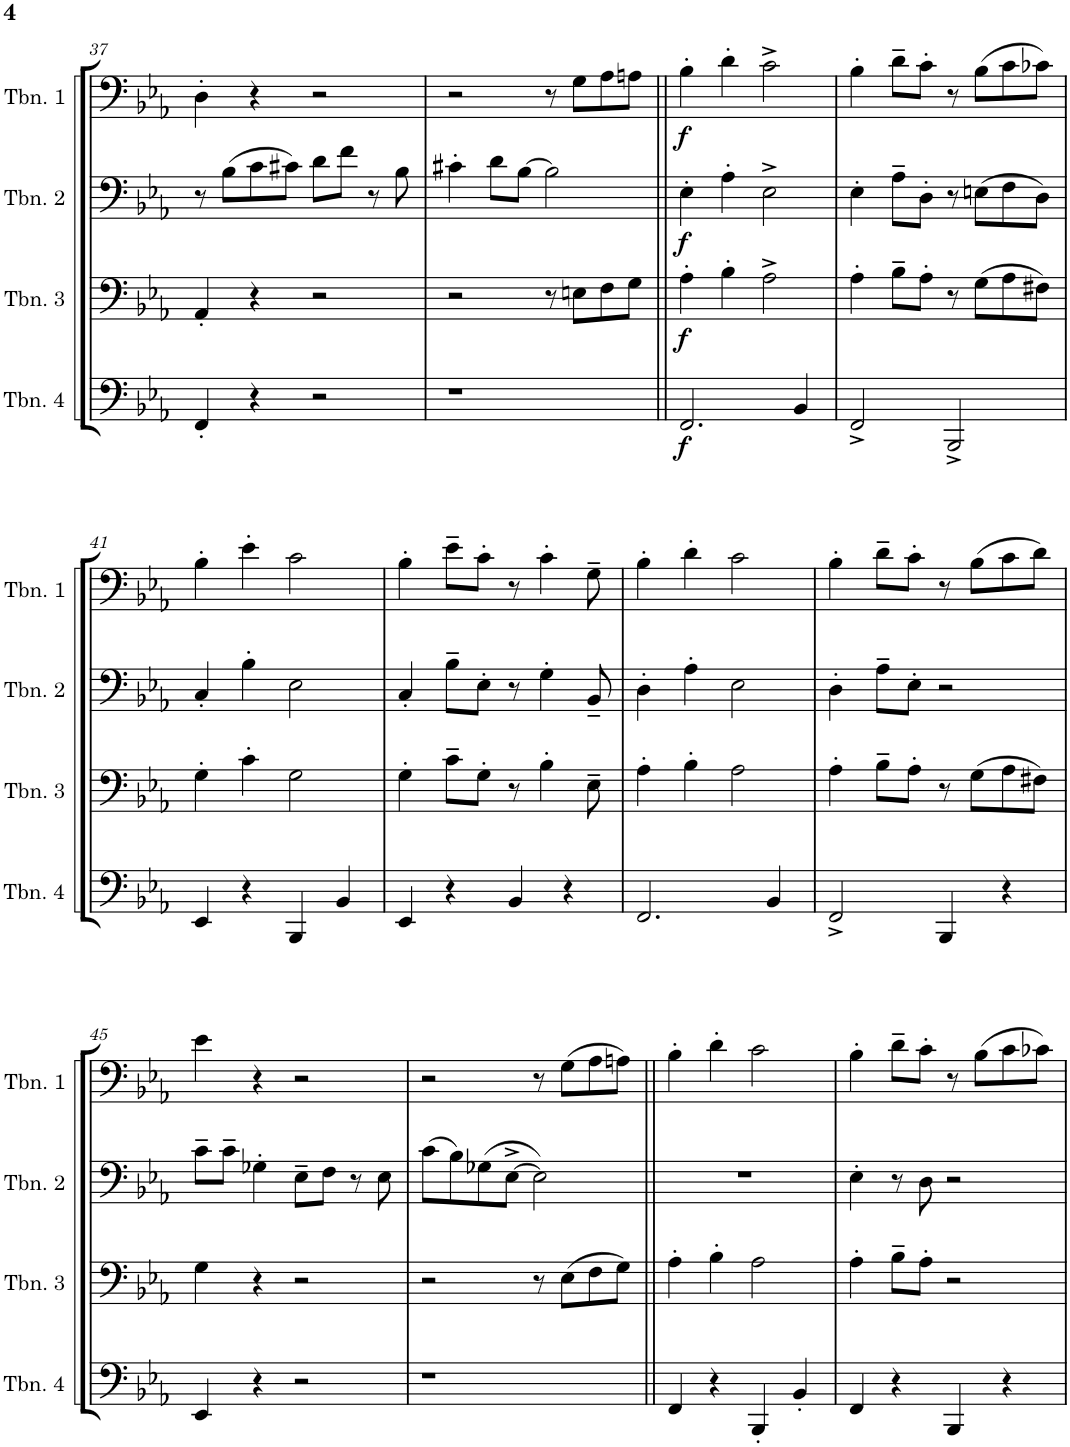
**kern	**dynam	**kern	**dynam	**kern	**dynam	**kern	**dynam
*part4	*part4	*part3	*part3	*part2	*part2	*part1	*part1
*staff4	*staff4	*staff3	*staff3	*staff2	*staff2	*staff1	*staff1
*I"Trombone 4	*	*I"Trombone 3	*	*I"Trombone 2	*	*I"Trombone 1	*
*I'Tbn. 4	*	*I'Tbn. 3	*	*I'Tbn. 2	*	*I'Tbn. 1	*
!!LO:PB:g=z
*clefF4	*	*clefF4	*	*clefF4	*	*clefF4	*
*k[b-e-a-]	*	*k[b-e-a-]	*	*k[b-e-a-]	*	*k[b-e-a-]	*
*M2/2	*	*M2/2	*	*M2/2	*	*M2/2	*
*met(c|)	*	*met(c|)	*	*met(c|)	*	*met(c|)	*
=37	=37	=37	=37	=37	=37	=37	=37
4FF'/	.	4AA-'/	.	8r	.	4D'\	.
.	.	.	.	(8B-\L	.	.	.
4r	.	4r	.	8c\	.	4r	.
.	.	.	.	8c#X\J)	.	.	.
2r	.	2r	.	8d\L	.	2r	.
.	.	.	.	8f\J	.	.	.
.	.	.	.	8r	.	.	.
.	.	.	.	8B-\	.	.	.
=38	=38	=38	=38	=38	=38	=38	=38
1r	.	2r	.	4c#X'\	.	2r	.
.	.	.	.	8d\L	.	.	.
.	.	.	.	[8B-\J	.	.	.
.	.	8r	.	2B-\]	.	8r	.
.	.	8En\L	.	.	.	8G\L	.
.	.	8F\	.	.	.	8A-\	.
.	.	8G\J	.	.	.	8An\J	.
=39||	=39||	=39||	=39||	=39||	=39||	=39||	=39||
!	!LO:DY:b	!	!LO:DY:b	!	!LO:DY:b	!	!LO:DY:b
2.FF/	f	4A-'\	f	4E-'\	f	4B-'\	f
.	.	4B-'\	.	4A-'\	.	4d'\	.
.	.	2A-^\	.	2E-^\	.	2c^\	.
4BB-/	.	.	.	.	.	.	.
=40	=40	=40	=40	=40	=40	=40	=40
2FF^/	.	4A-'\	.	4E-'\	.	4B-'\	.
.	.	8B-~\L	.	8A-~\L	.	8d~\L	.
.	.	8A-'\J	.	8D'\J	.	8c'\J	.
2BBB-^/	.	8r	.	8r	.	8r	.
.	.	(8G\L	.	(8En\L	.	(8B-\L	.
.	.	8A-\	.	8F\	.	8c\	.
.	.	8F#X\J)	.	8D\J)	.	8c-X\J)	.
!!LO:LB:g=z
=41	=41	=41	=41	=41	=41	=41	=41
4EE-/	.	4G'\	.	4C'/	.	4B-'\	.
4r	.	4c'\	.	4B-'\	.	4e-'\	.
4BBB-/	.	2G\	.	2E-\	.	2c\	.
4BB-/	.	.	.	.	.	.	.
=42	=42	=42	=42	=42	=42	=42	=42
4EE-/	.	4G'\	.	4C'/	.	4B-'\	.
4r	.	8c~\L	.	8B-~\L	.	8e-~\L	.
.	.	8G'\J	.	8E-'\J	.	8c'\J	.
4BB-/	.	8r	.	8r	.	8r	.
.	.	4B-'\	.	4G'\	.	4c'\	.
4r	.	.	.	.	.	.	.
.	.	8E-~\	.	8BB-~/	.	8G~\	.
=43	=43	=43	=43	=43	=43	=43	=43
2.FF/	.	4A-'\	.	4D'\	.	4B-'\	.
.	.	4B-'\	.	4A-'\	.	4d'\	.
.	.	2A-\	.	2E-\	.	2c\	.
4BB-/	.	.	.	.	.	.	.
=44	=44	=44	=44	=44	=44	=44	=44
2FF^/	.	4A-'\	.	4D'\	.	4B-'\	.
.	.	8B-~\L	.	8A-~\L	.	8d~\L	.
.	.	8A-'\J	.	8E-'\J	.	8c'\J	.
4BBB-/	.	8r	.	2r	.	8r	.
.	.	(8G\L	.	.	.	(8B-\L	.
4r	.	8A-\	.	.	.	8c\	.
.	.	8F#X\J)	.	.	.	8d\J)	.
!!LO:LB:g=z
=45	=45	=45	=45	=45	=45	=45	=45
4EE-/	.	4G\	.	8c~\L	.	4e-\	.
.	.	.	.	8c~\J	.	.	.
4r	.	4r	.	4G-X'\	.	4r	.
2r	.	2r	.	8E-~\L	.	2r	.
.	.	.	.	8F\J	.	.	.
.	.	.	.	8r	.	.	.
.	.	.	.	8E-\	.	.	.
=46	=46	=46	=46	=46	=46	=46	=46
1r	.	2r	.	(8c\L	.	2r	.
.	.	.	.	8B-\)	.	.	.
.	.	.	.	(8G-X\	.	.	.
.	.	.	.	[8E-^\J	.	.	.
.	.	8r	.	2E-\])	.	8r	.
.	.	(8E-\L	.	.	.	(8G\L	.
.	.	8F\	.	.	.	8A-\	.
.	.	8G\J)	.	.	.	8An\J)	.
=47||	=47||	=47||	=47||	=47||	=47||	=47||	=47||
4FF/	.	4A-'\	.	1r	.	4B-'\	.
4r	.	4B-'\	.	.	.	4d'\	.
4BBB-'/	.	2A-\	.	.	.	2c\	.
4BB-'/	.	.	.	.	.	.	.
=48	=48	=48	=48	=48	=48	=48	=48
4FF/	.	4A-'\	.	4E-'\	.	4B-'\	.
4r	.	8B-~\L	.	8r	.	8d~\L	.
.	.	8A-'\J	.	8D\	.	8c'\J	.
4BBB-/	.	2r	.	2r	.	8r	.
.	.	.	.	.	.	(8B-\L	.
4r	.	.	.	.	.	8c\	.
.	.	.	.	.	.	8c-X\J)	.
=	=	=	=	=	=	=	=
*-	*-	*-	*-	*-	*-	*-	*-
